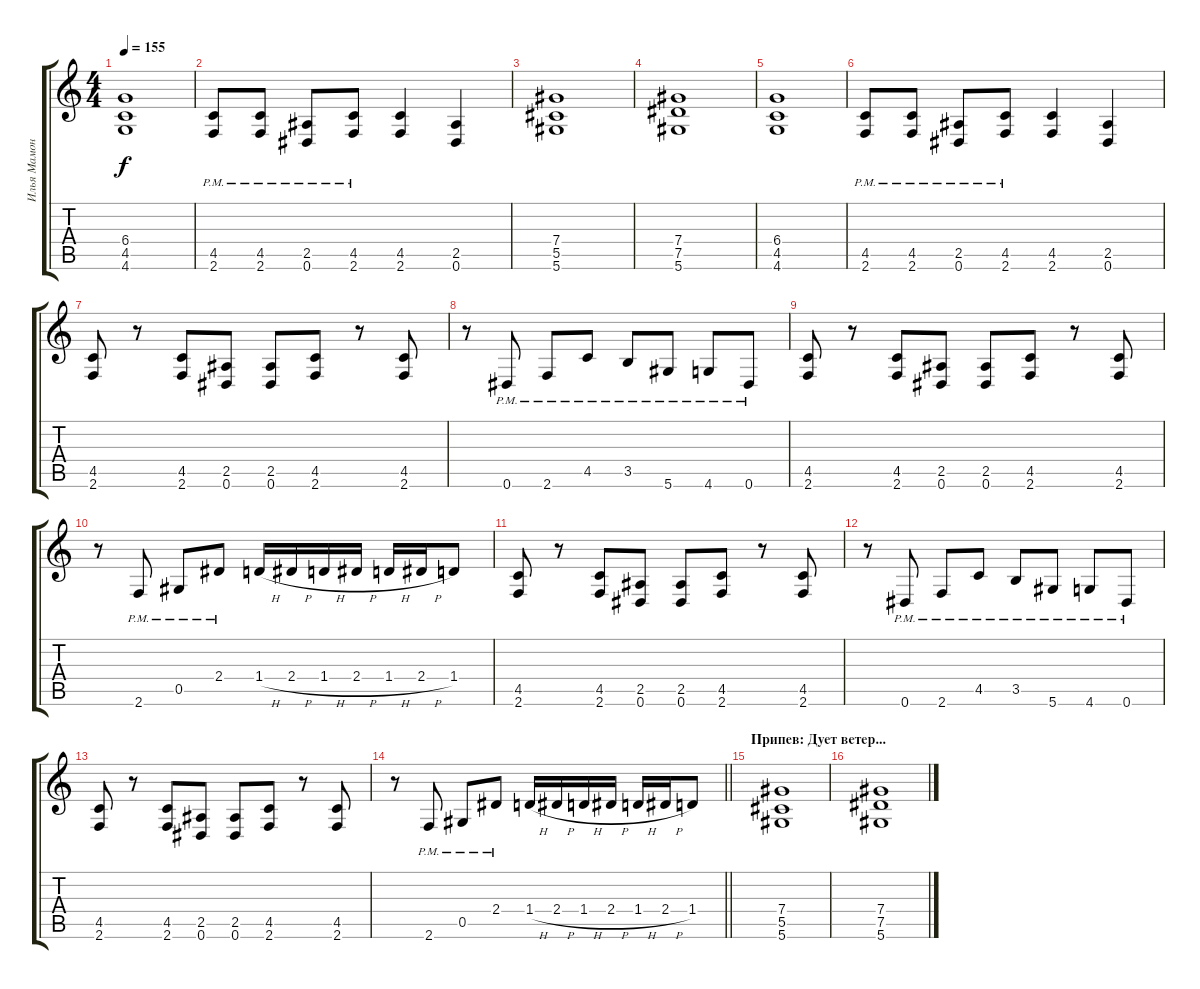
\track ("Илья Мамонтов" "Илья Мамон") {instrument distortionguitar}
\staff {score tabs}
\tuning (Eb4 Bb3 Gb3 Db3 Ab2 Eb2) {hide}
\ts (4 4)
\tempo 155
\clef g2
\ks c
(6.4 4.5 4.6).1{dy f} |
(4.5{pm} 2.6{pm}).8 (4.5{pm} 2.6{pm}).8 (2.5{pm} 0.6{pm}).8 (4.5{pm} 2.6{pm}).8 (4.5 2.6).4 (2.5 0.6).4 |
(7.4 5.5 5.6).1 |
(7.4 7.5 5.6).1 |
(6.4 4.5 4.6).1 |
(4.5{pm} 2.6{pm}).8 (4.5{pm} 2.6{pm}).8 (2.5{pm} 0.6{pm}).8 (4.5{pm} 2.6{pm}).8 (4.5 2.6).4 (2.5 0.6).4 |
(4.5 2.6).8 r.8 (4.5 2.6).8 (2.5 0.6).8 (2.5 0.6).8 (4.5 2.6).8 r.8 (4.5 2.6).8 |
r.8 0.6{pm}.8 2.6{pm}.8 4.5{pm}.8 3.5{pm}.8 5.6{pm}.8 4.6{pm}.8 0.6{pm}.8 |
(4.5 2.6).8 r.8 (4.5 2.6).8 (2.5 0.6).8 (2.5 0.6).8 (4.5 2.6).8 r.8 (4.5 2.6).8 |
r.8 2.6{pm}.8 0.5{pm}.8 2.4{pm}.8 1.4{h}.16 2.4{h}.16 1.4{h}.16 2.4{h}.16 1.4{h}.16 2.4{h}.16 1.4.8 |
(4.5 2.6).8 r.8 (4.5 2.6).8 (2.5 0.6).8 (2.5 0.6).8 (4.5 2.6).8 r.8 (4.5 2.6).8 |
r.8 0.6{pm}.8 2.6{pm}.8 4.5{pm}.8 3.5{pm}.8 5.6{pm}.8 4.6{pm}.8 0.6{pm}.8 |
(4.5 2.6).8 r.8 (4.5 2.6).8 (2.5 0.6).8 (2.5 0.6).8 (4.5 2.6).8 r.8 (4.5 2.6).8 |
\barLineRight lightlight
r.8 2.6{pm}.8 0.5{pm}.8 2.4{pm}.8 1.4{h}.16 2.4{h}.16 1.4{h}.16 2.4{h}.16 1.4{h}.16 2.4{h}.16 1.4.8 |
\section ("" "Припев: Дует ветер...")
(7.4 5.5 5.6).1{volume 14} |
(7.4 7.5 5.6).1
